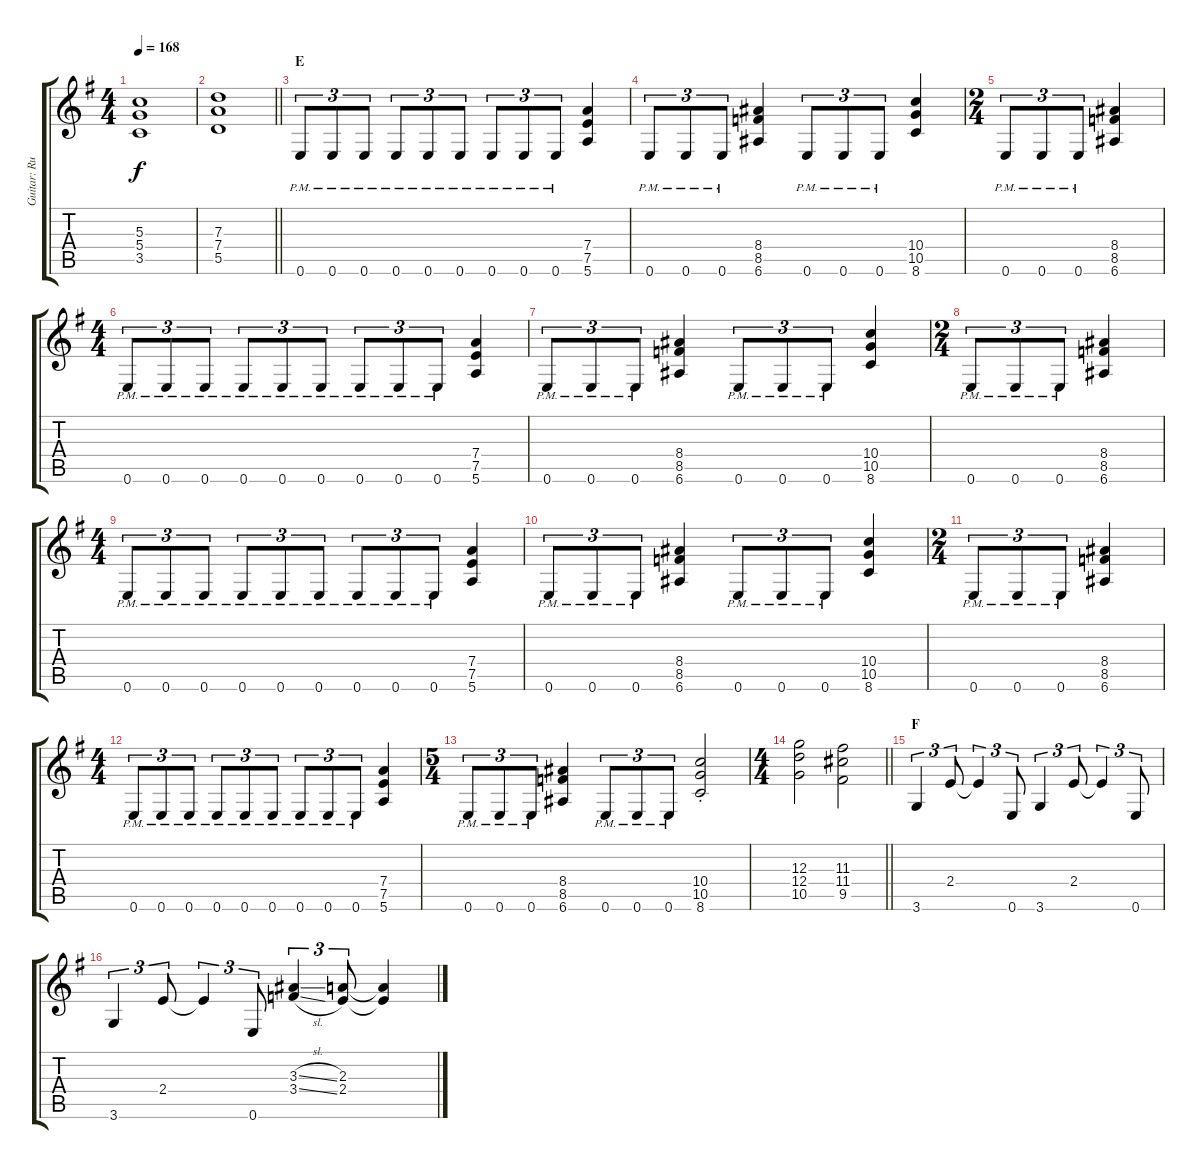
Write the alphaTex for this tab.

\track ("Guitar: Rudolf" "Guitar: Ru") {instrument distortionguitar}
\staff {score tabs}
\tuning (E4 B3 G3 D3 A2 E2) {hide}
\ts (4 4)
\tempo 168
\clef g2
\ks g
(5.3 5.4 3.5).1{dy f} |
\barLineRight lightlight
(7.3 7.4 5.5).1 |
\section ("" "E")
0.6{pm}.8{tu (3 2)} 0.6{pm}.8{tu (3 2)} 0.6{pm}.8{tu (3 2)} 0.6{pm}.8{tu (3 2)} 0.6{pm}.8{tu (3 2)} 0.6{pm}.8{tu (3 2)} 0.6{pm}.8{tu (3 2)} 0.6{pm}.8{tu (3 2)} 0.6{pm}.8{tu (3 2)} (7.4 7.5 5.6).4 |
0.6{pm}.8{tu (3 2)} 0.6{pm}.8{tu (3 2)} 0.6{pm}.8{tu (3 2)} (8.4 8.5 6.6).4 0.6{pm}.8{tu (3 2)} 0.6{pm}.8{tu (3 2)} 0.6{pm}.8{tu (3 2)} (10.4 10.5 8.6).4 |
\ts (2 4)
0.6{pm}.8{tu (3 2)} 0.6{pm}.8{tu (3 2)} 0.6{pm}.8{tu (3 2)} (8.4 8.5 6.6).4 |
\ts (4 4)
0.6{pm}.8{tu (3 2)} 0.6{pm}.8{tu (3 2)} 0.6{pm}.8{tu (3 2)} 0.6{pm}.8{tu (3 2)} 0.6{pm}.8{tu (3 2)} 0.6{pm}.8{tu (3 2)} 0.6{pm}.8{tu (3 2)} 0.6{pm}.8{tu (3 2)} 0.6{pm}.8{tu (3 2)} (7.4 7.5 5.6).4 |
0.6{pm}.8{tu (3 2)} 0.6{pm}.8{tu (3 2)} 0.6{pm}.8{tu (3 2)} (8.4 8.5 6.6).4 0.6{pm}.8{tu (3 2)} 0.6{pm}.8{tu (3 2)} 0.6{pm}.8{tu (3 2)} (10.4 10.5 8.6).4 |
\ts (2 4)
0.6{pm}.8{tu (3 2)} 0.6{pm}.8{tu (3 2)} 0.6{pm}.8{tu (3 2)} (8.4 8.5 6.6).4 |
\ts (4 4)
0.6{pm}.8{tu (3 2)} 0.6{pm}.8{tu (3 2)} 0.6{pm}.8{tu (3 2)} 0.6{pm}.8{tu (3 2)} 0.6{pm}.8{tu (3 2)} 0.6{pm}.8{tu (3 2)} 0.6{pm}.8{tu (3 2)} 0.6{pm}.8{tu (3 2)} 0.6{pm}.8{tu (3 2)} (7.4 7.5 5.6).4 |
0.6{pm}.8{tu (3 2)} 0.6{pm}.8{tu (3 2)} 0.6{pm}.8{tu (3 2)} (8.4 8.5 6.6).4 0.6{pm}.8{tu (3 2)} 0.6{pm}.8{tu (3 2)} 0.6{pm}.8{tu (3 2)} (10.4 10.5 8.6).4 |
\ts (2 4)
0.6{pm}.8{tu (3 2)} 0.6{pm}.8{tu (3 2)} 0.6{pm}.8{tu (3 2)} (8.4 8.5 6.6).4 |
\ts (4 4)
0.6{pm}.8{tu (3 2)} 0.6{pm}.8{tu (3 2)} 0.6{pm}.8{tu (3 2)} 0.6{pm}.8{tu (3 2)} 0.6{pm}.8{tu (3 2)} 0.6{pm}.8{tu (3 2)} 0.6{pm}.8{tu (3 2)} 0.6{pm}.8{tu (3 2)} 0.6{pm}.8{tu (3 2)} (7.4 7.5 5.6).4 |
\ts (5 4)
0.6{pm}.8{tu (3 2)} 0.6{pm}.8{tu (3 2)} 0.6{pm}.8{tu (3 2)} (8.4 8.5 6.6).4 0.6{pm}.8{tu (3 2)} 0.6{pm}.8{tu (3 2)} 0.6{pm}.8{tu (3 2)} (10.4{st} 10.5{st} 8.6{st}).2 |
\ts (4 4)
\barLineRight lightlight
(12.3 12.4 10.5).2 (11.3 11.4 9.5).2 |
\section ("" "F")
3.6.4{tu (3 2)} 2.4.8{tu (3 2)} 2.4{t}.4{tu (3 2)} 0.6.8{tu (3 2)} 3.6.4{tu (3 2)} 2.4.8{tu (3 2)} 2.4{t}.4{tu (3 2)} 0.6.8{tu (3 2)} |
3.6.4{tu (3 2)} 2.4.8{tu (3 2)} 2.4{t}.4{tu (3 2)} 0.6.8{tu (3 2)} (3.3{sl} 3.4{sl}).4{tu (3 2)} (2.3 2.4).8{tu (3 2)} (2.3{t} 2.4{t}).4
